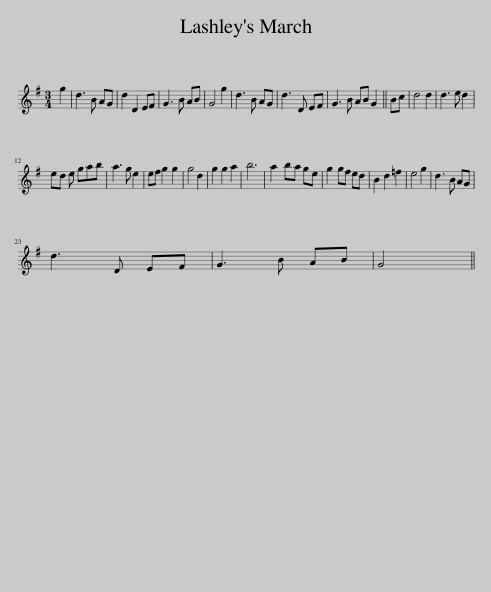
X:1
L:1/8
M:3/4
I:linebreak $
K:G
V:1 treble
V:1
 g2 | d3 B AG | d2 D2 EF | G3 B AB | G4 g2 | %5
 d3 B AG | d3 D EF | G3 B AB G2 || Bc | d4 d2 | %10
 d3 e d2 |$ ed e gab | a3 g e2 | ef g2 g2 | g4 d2 | %15
 g2 g2 a2 | b6 | a2 ba ge | g2 gf ed | B2 d2 =f2 | %20
 e4 g2 | d3 B AG |$ d3 D EF | G3 B AB | G4 || %25
